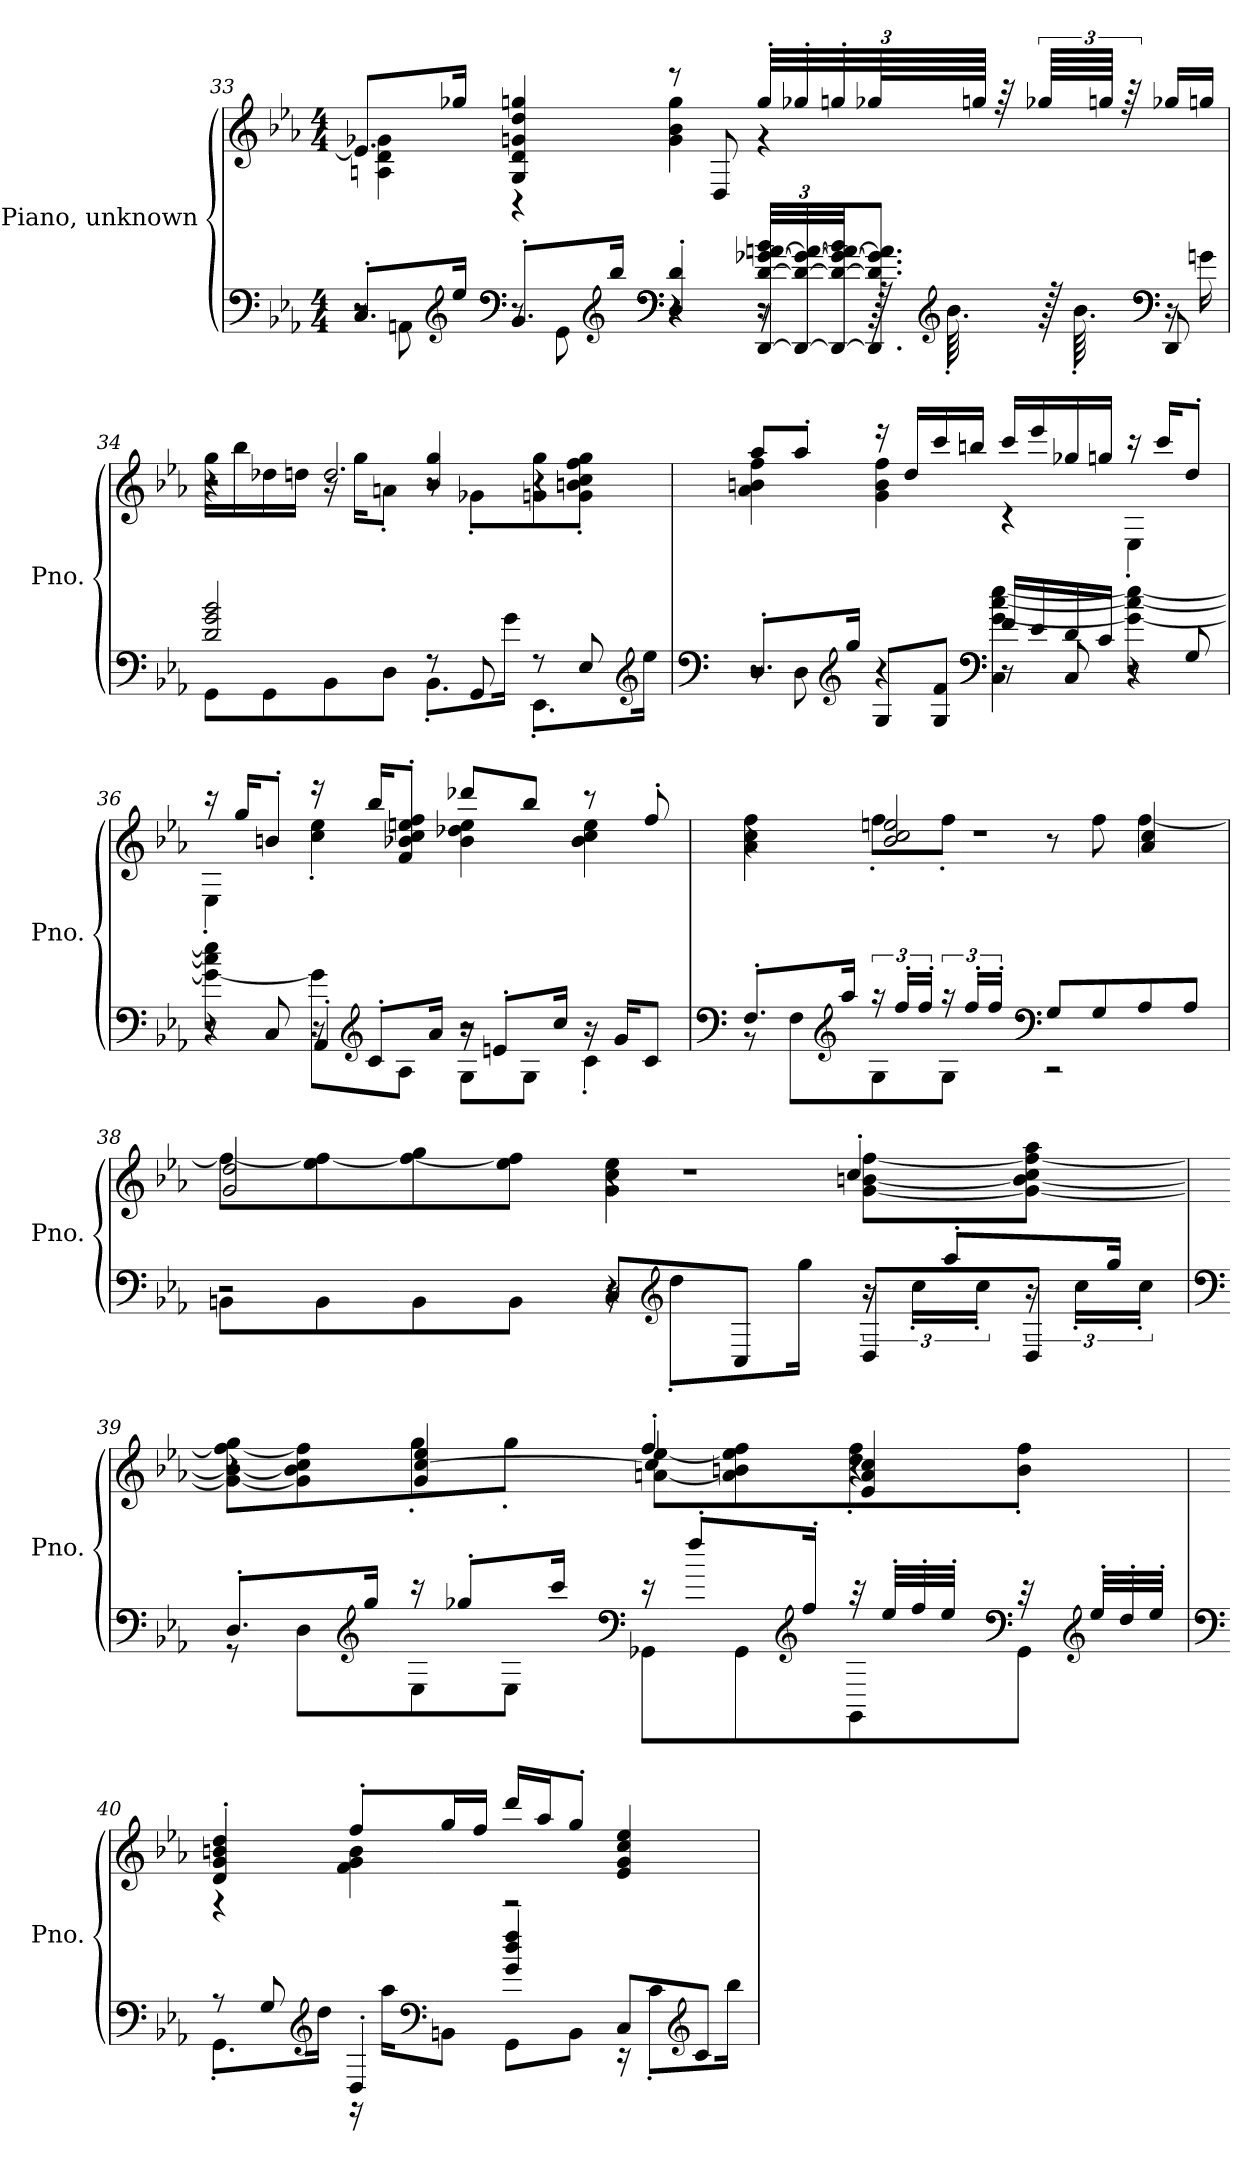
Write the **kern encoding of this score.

**kern	**kern
*part1	*part1
*staff2	*staff1
*I"Piano, unknown	*
*I'Pno.	*
!!LO:LB:g=z
*clefF4	*clefG2
*k[b-e-a-]	*k[b-e-a-]
*M4/4	*M4/4
=33	=33
*^	*^
*	*^	*	*
8.C'/L	8r	2r	8.e-/L]	4An\ 4d\ 4g-X\
.	8AAn\	.	.	.
*clefG2	*	*	*	*
16ee-/Jk	.	.	16gg-X/Jk	.
*clefF4	*	*	*	*
8.BB-'/L	8r	.	4G/ 4d/ 4gn/ 4dd/ 4ggn/	4r
.	8GG\	.	.	.
*clefG2	*	*	*	*
16bb-/Jk	.	.	.	.
*clefF4	*	*	*	*
4D/' 4d/'	4r	4r	8r	4g\ 4b-\ 4gg\
.	.	.	8D/	.
*Xbrackettup	*	*	*Xbrackettup	*
[48DD/ [48d/ [48g-X/ [48an/ 48b-/LLL	16r	8r	48gg'/LLL	4r
48DD/_ 48d/_ 48g-/_ 48a/_	.	.	48gg-X'/	.
48DD/_ 48d/_ 48g-/_ 48a/_ 48b-/JJ	.	.	48ggn'/	.
*	*	*	*brackettup	*
8.DD/] 8.d/] 8.g-/] 8.a/]J	128r	.	96gg-X/L	.
*clefG2	*	*	*	*
.	64.b-'\	.	.	.
.	.	.	96ggn/JJJJ	.
.	.	.	96r	.
.	128r	.	96gg-X/LLLL	.
.	64.b-'\	.	.	.
.	.	.	96ggn/JJJJ	.
.	.	.	96r	.
*clefF4	*	*	*	*
.	16r	8DD/	16gg-X/LL	.
.	16gn\	.	16ggn/JJ	.
*	*v	*v	*	*
!!LO:LB:g=z
=34	=34	=34	=34
*	*	*	*^
2d/ 2g/ 2b-/	8GG\L	2r	16gg\LL	4r
.	.	.	16bb-\	.
.	8GG\	.	16dd-X\	.
.	.	.	16ddn\JJ	.
.	8BB-\	.	16r	2.dd/
.	.	.	16gg\KL	.
.	8D\J	.	8an'\J	.
8r	8.BB-'\L	4b-/ 4gg/	8r	.
8GG/	.	.	8g-X'\L	.
.	16g\Jk	.	.	.
8r	8.EE-'\L	4r	8gn\ 8gg\	.
8E-/	.	.	8g\' 8bn\' 8cc\' 8ff\' 8gg\'J	.
*clefG2	*	*	*	*
.	16ee-\Jk	.	.	.
*v	*v	*	*	*
*	*v	*v	*v
=35	=35
*clefF4	*
*^	*^
*	*^	*	*
8.D'/L	8r	2r	8aa-/L	4a-\ 4bn\ 4ff\
.	8D\	.	8aa-'/J	.
*clefG2	*	*	*	*
16gg/Jk	.	.	.	.
8G/L	4r	.	16r	4g\ 4b\ 4ff\
.	.	.	16dd/LL	.
8G/ 8f/J	.	.	16ccc/	.
.	.	.	16bbn/JJ	.
*clefF4	*	*	*	*
16f/LL	4C\ [4g\ [4cc\ [4ee-\	8r	16ccc/LL	4r
16e-/	.	.	16eee-/	.
16d/	.	8C/	16gg-X/	.
16c/JJ	.	.	16ggn/JJ	.
8r	4g\_ 4cc\_ 4ee-\_	4r	16r	4E-'\
.	.	.	16ccc/KL	.
8G/	.	.	8dd'/J	.
!!LO:LB:g=z	!!
=36	=36	=36	=36	=36
8r	4g\_ 4cc\] 4ee-\]	4r	16r	4E-'\
.	.	.	16gg/KL	.
8C/	.	.	8bn'/J	.
16r	8g\L]	4AA-'/	16r	4cc\' 4ee-\'
*clefG2	*	*	*	*
8c'/L	.	.	16bb-/KL	.
.	8A-\J	.	8f/' 8b-X/' 8cc/' 8een/' 8ff/'J	.
16a-/Jk	.	.	.	.
16r	8G\L	2r	8ddd-X/L	4b-\ 4dd-X\ 4ee\
8en'/L	.	.	.	.
.	8G\J	.	8bb-/J	.
16cc/Jk	.	.	.	.
16r	4c'\	.	8r	4b-\ 4cc\ 4ee\
16g/KL	.	.	.	.
8c/J	.	.	8ff'/	.
*v	*v	*v	*	*
*	*v	*v
=37	=37
*clefF4	*
*^	*^
*	*	*	*^
8.F'/L	8r	1r	4a-\ 4cc\ 4ff\	4r
.	8F\L	.	.	.
*clefG2	*	*	*	*
16aa-/Jk	.	.	.	.
*brackettup	*	*	*	*
24r	8G\	.	8ff'\L	2b-/ 2cc/ 2een/
24ff'/LL	.	.	.	.
24ff'/JJ	.	.	.	.
24r	8G\J	.	8ff'\J	.
24ff'/LL	.	.	.	.
24ff'/JJ	.	.	.	.
*clefF4	*	*	*	*
8G/L	2r	.	8r	.
8G/	.	.	8ff\	.
8A-/	.	.	[4ff\	4a-/ 4cc/
8A-/J	.	.	.	.
!!LO:LB:g=z	!!	!!
=38	=38	=38	=38	=38
*	*^	*	*	*
2r	8BBn\L	2r	1r	8ff\L_	2g/ 2dd/
.	8BB\	.	.	8ee-\ 8ff\_	.
.	8BB\	.	.	8ff\_ 8gg\	.
.	8BB\J	.	.	8ee-\ 8ff\]J	.
8C/L	16r	4r	.	4g\ 4cc\ 4ee-\	4r
*clefG2	*	*	*	*	*
.	8dd'\L	.	.	.	.
8C/J	.	.	.	.	.
.	16gg\Jk	.	.	.	.
16r	24r	8D/L	.	[8g\ [8bn\ [8ff\L	4cc'/
.	24cc'\LL	.	.	.	.
8aa-'/L	.	.	.	.	.
.	24cc'\JJ	.	.	.	.
.	24r	8D/J	.	8g\_ 8b\_ 8cc\ 8ff\_ 8aa-\J	.
.	24cc'\LL	.	.	.	.
16gg/Jk	.	.	.	.	.
.	24cc'\JJ	.	.	.	.
*v	*v	*v	*	*	*
!!LO:LB:g=z	!!	!!
=39	=39	=39	=39
*clefF4	*	*	*
*^	*	*	*
8.D'/L	8r	2r	8g\_ 8b\_ 8ff\_ 8gg\L	4r
.	8D\L	.	8g\] 8b\] 8cc\ 8ff\]	.
*clefG2	*	*	*	*
16gg/Jk	.	.	.	.
16r	8E-\	.	8gg'\	4g/ [4cc/ 4ee-/
8gg-X'/L	.	.	.	.
.	8E-\J	.	8gg'\J	.
16ccc/Jk	.	.	.	.
*clefF4	*	*	*	*
16r	8GG-X\L	4ff'/	[8an\ [8ee-\L	4cc/]
8ff'/L	.	.	.	.
.	8GG-\	.	8a\] 8bn\ 8ee-\] 8ff\	.
*clefG2	*	*	*	*
16ff'/Jk	.	.	.	.
32r	8GG-\	4r	8dd\' 8ff\'	4e-/ 4a/ 4cc/
32ee-'/LLL	.	.	.	.
32ff'/	.	.	.	.
32ee-'/JJJ	.	.	.	.
*clefF4	*	*	*	*
32r	8GG-\J	.	8b\' 8ff\'J	.
*clefG2	*	*	*	*
32ee-'/LLL	.	.	.	.
32dd'/	.	.	.	.
32ee-'/JJJ	.	.	.	.
*	*	*v	*v	*v
!!LO:PB:g=z
=40	=40	=40
*clefF4	*	*
*	*	*^
8r	8.GG'\L	4d/' 4g/' 4bn/' 4dd/'	4r
8G/	.	.	.
*clefG2	*	*	*
.	16dd\Jk	.	.
4D'/	16r	8ff'/L	4f\ 4g\ 4b\
.	16aa-\KL	.	.
*clefF4	*	*	*
.	8BBn\J	16gg/L	.
.	.	16ff/JJ	.
4g/ 4dd/ 4ff/	8GG\L	16ddd/LL	2r
.	.	16aa-/J	.
.	8BB\J	8gg'/J	.
8C/L	16r	4e-/ 4g/ 4cc/ 4ee-/	.
.	8c'\L	.	.
*clefG2	*	*	*
8c/J	.	.	.
.	16bb-\Jk	.	.
*v	*v	*	*
*	*v	*v
=	=
*-	*-
